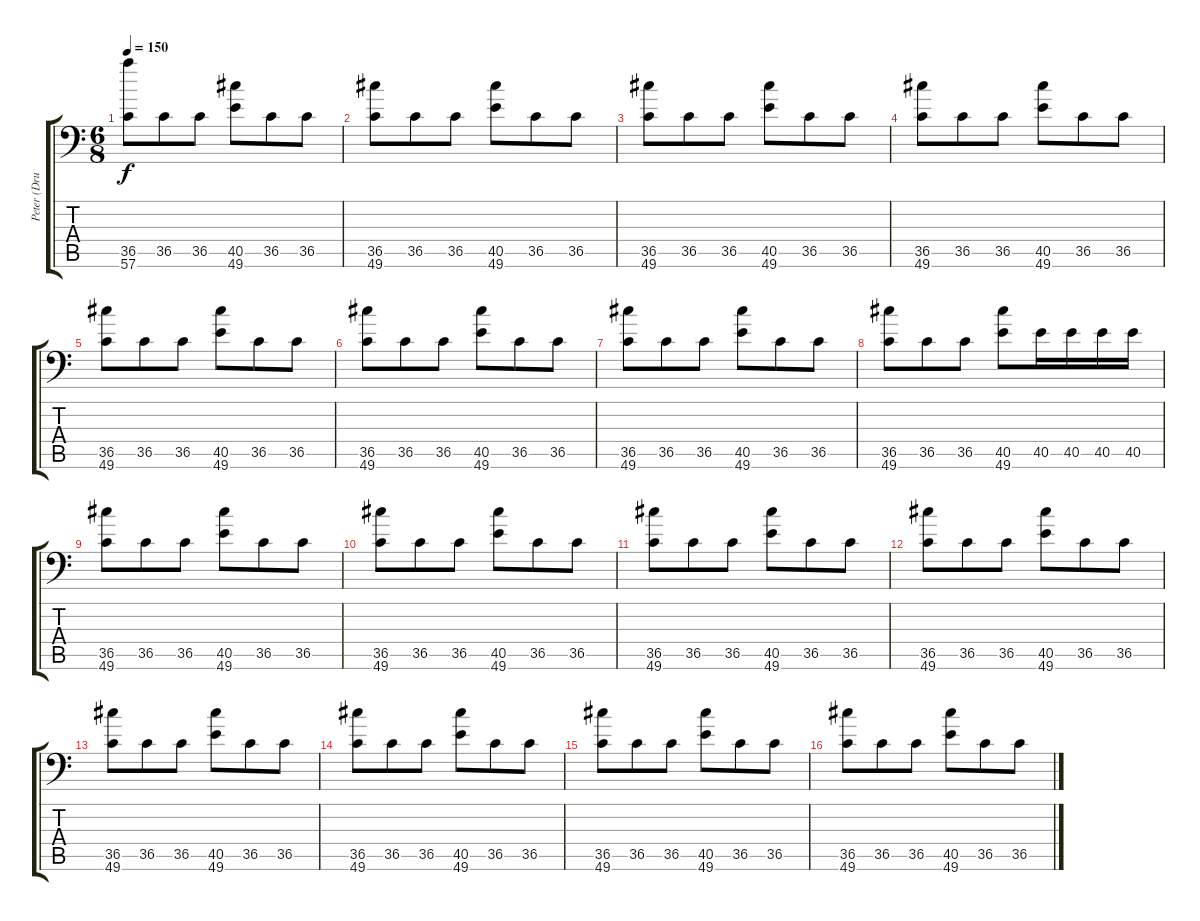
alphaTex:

\track ("Peter (Drums)" "Peter (Dru") {instrument acousticgrandpiano}
\staff {score tabs}
\tuning (C-1 C-1 C-1 C-1 C-1 C-1) {hide}
\ts (6 8)
\tempo 150
\clef f4
\ks c
(36.5 57.6).8{dy f} 36.5.8 36.5.8 (40.5 49.6).8 36.5.8 36.5.8 |
(36.5 49.6).8 36.5.8 36.5.8 (40.5 49.6).8 36.5.8 36.5.8 |
(36.5 49.6).8 36.5.8 36.5.8 (40.5 49.6).8 36.5.8 36.5.8 |
(36.5 49.6).8 36.5.8 36.5.8 (40.5 49.6).8 36.5.8 36.5.8 |
(36.5 49.6).8 36.5.8 36.5.8 (40.5 49.6).8 36.5.8 36.5.8 |
(36.5 49.6).8 36.5.8 36.5.8 (40.5 49.6).8 36.5.8 36.5.8 |
(36.5 49.6).8 36.5.8 36.5.8 (40.5 49.6).8 36.5.8 36.5.8 |
(36.5 49.6).8 36.5.8 36.5.8 (40.5 49.6).8 40.5.16 40.5.16 40.5.16 40.5.16 |
(36.5 49.6).8 36.5.8 36.5.8 (40.5 49.6).8 36.5.8 36.5.8 |
(36.5 49.6).8 36.5.8 36.5.8 (40.5 49.6).8 36.5.8 36.5.8 |
(36.5 49.6).8 36.5.8 36.5.8 (40.5 49.6).8 36.5.8 36.5.8 |
(36.5 49.6).8 36.5.8 36.5.8 (40.5 49.6).8 36.5.8 36.5.8 |
(36.5 49.6).8 36.5.8 36.5.8 (40.5 49.6).8 36.5.8 36.5.8 |
(36.5 49.6).8 36.5.8 36.5.8 (40.5 49.6).8 36.5.8 36.5.8 |
(36.5 49.6).8 36.5.8 36.5.8 (40.5 49.6).8 36.5.8 36.5.8 |
(36.5 49.6).8 36.5.8 36.5.8 (40.5 49.6).8 36.5.8 36.5.8
